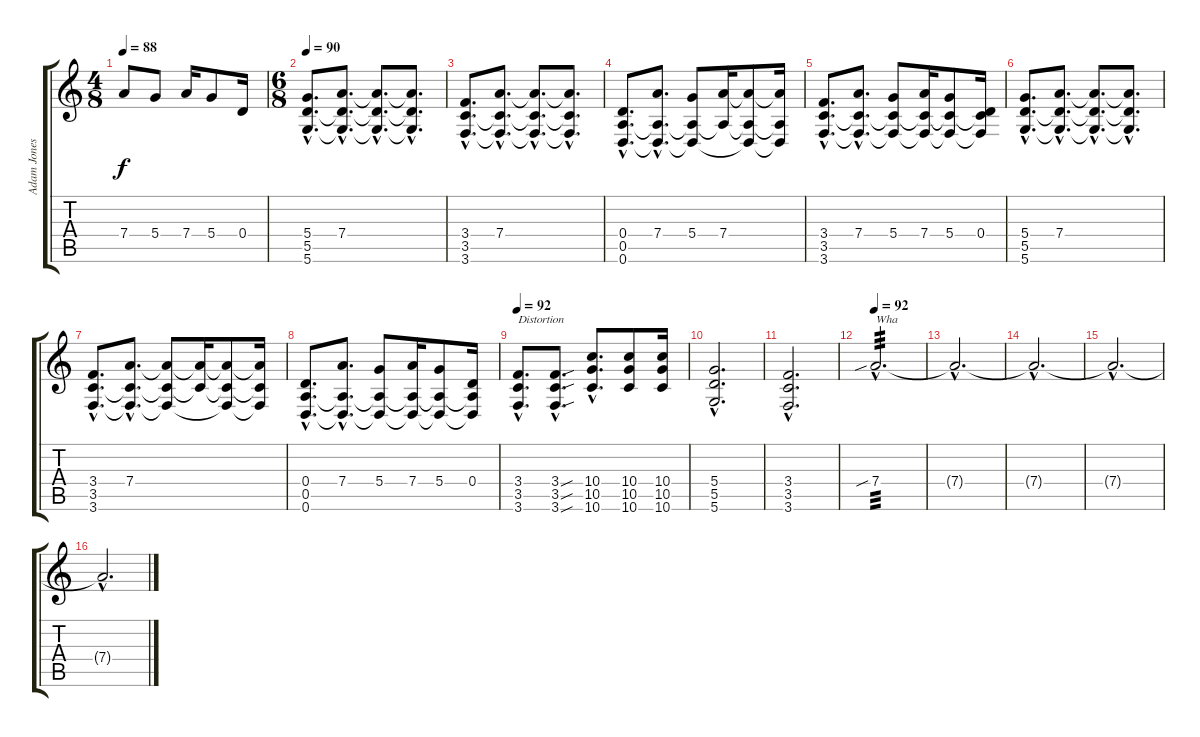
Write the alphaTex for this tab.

\track ("Adam Jones" "Adam Jones") {instrument distortionguitar}
\staff {score tabs}
\tuning (E4 B3 G3 D3 A2 D2) {hide}
\ts (4 8)
\tempo 88
\clef g2
\ks c
7.4{t}.8{dy f} 5.4.8 7.4.16 5.4.8 0.4.16 |
\ts (6 8)
\tempo 90
(5.4{hac} 5.5{hac} 5.6{hac}).8{d instrument electricguitarjazz} (7.4{hac} 5.5{hac t} 5.6{hac t}).8{d} (7.4{hac t} 5.5{hac t} 5.6{hac t}).8{d} (7.4{hac t} 5.5{hac t} 5.6{hac t}).8{d} |
(3.4{hac} 3.5{hac} 3.6{hac}).8{d} (7.4{hac} 3.5{hac t} 3.6{hac t}).8{d} (7.4{hac t} 3.5{hac t} 3.6{hac t}).8{d} (7.4{hac t} 3.5{hac t} 3.6{hac t}).8{d} |
(0.4{hac} 0.5{hac} 0.6{hac}).8{d} (7.4{hac} 0.5{hac t} 0.6{hac t}).8{d} (5.4 0.5{t} 0.6{t}).8 (7.4 0.5{t}).16 (7.4{t} 0.5{t} 0.6{t}).8 (7.4{t} 0.5{t} 0.6{t}).16 |
(3.4{hac} 3.5{hac} 3.6{hac}).8{d} (7.4{hac} 3.5{hac t} 3.6{hac t}).8{d} (5.4 3.5{t} 3.6{t}).8 (7.4 3.5{t} 3.6{t}).16 (5.4 3.5{t} 3.6{t}).8 (0.4 3.5{t} 3.6{t}).16 |
(5.4{hac} 5.5{hac} 5.6{hac}).8{d} (7.4{hac} 5.5{hac t} 5.6{hac t}).8{d} (7.4{hac t} 5.5{hac t} 5.6{hac t}).8{d} (7.4{hac t} 5.5{hac t} 5.6{hac t}).8{d} |
(3.4{hac} 3.5{hac} 3.6{hac}).8{d} (7.4{hac} 3.5{hac t} 3.6{hac t}).8{d} (7.4{t} 3.5{t} 3.6{t}).8 (7.4{t} 3.5{t}).16 (7.4{t} 3.5{t} 3.6{t}).8 (7.4{t} 3.5{t} 3.6{t}).16 |
(0.4{hac} 0.5{hac} 0.6{hac}).8{d} (7.4{hac} 0.5{hac t} 0.6{hac t}).8{d} (5.4 0.5{t} 0.6{t}).8 (7.4 0.5{t} 0.6{t}).16 (5.4 0.5{t} 0.6{t}).8 (0.4 0.5{t} 0.6{t}).16 |
\tempo 92
(3.4{hac} 3.5{hac} 3.6{hac}).8{d txt "Distortion" instrument distortionguitar} (3.4{sou hac} 3.5{sou hac} 3.6{sou hac}).8{d} (10.4{hac} 10.5{hac} 10.6{hac}).8{d} (10.4 10.5 10.6).8 (10.4 10.5 10.6).16 |
(5.4{hac} 5.5{hac} 5.6{hac}).2{d} |
(3.4{hac} 3.5{hac} 3.6{hac}).2{d} |
\tempo 92
7.4{sib hac}.2{d txt "Wha" tp 3} |
7.4{hac t}.2{d} |
7.4{hac t}.2{d} |
7.4{hac t}.2{d} |
7.4{hac t}.2{d}
